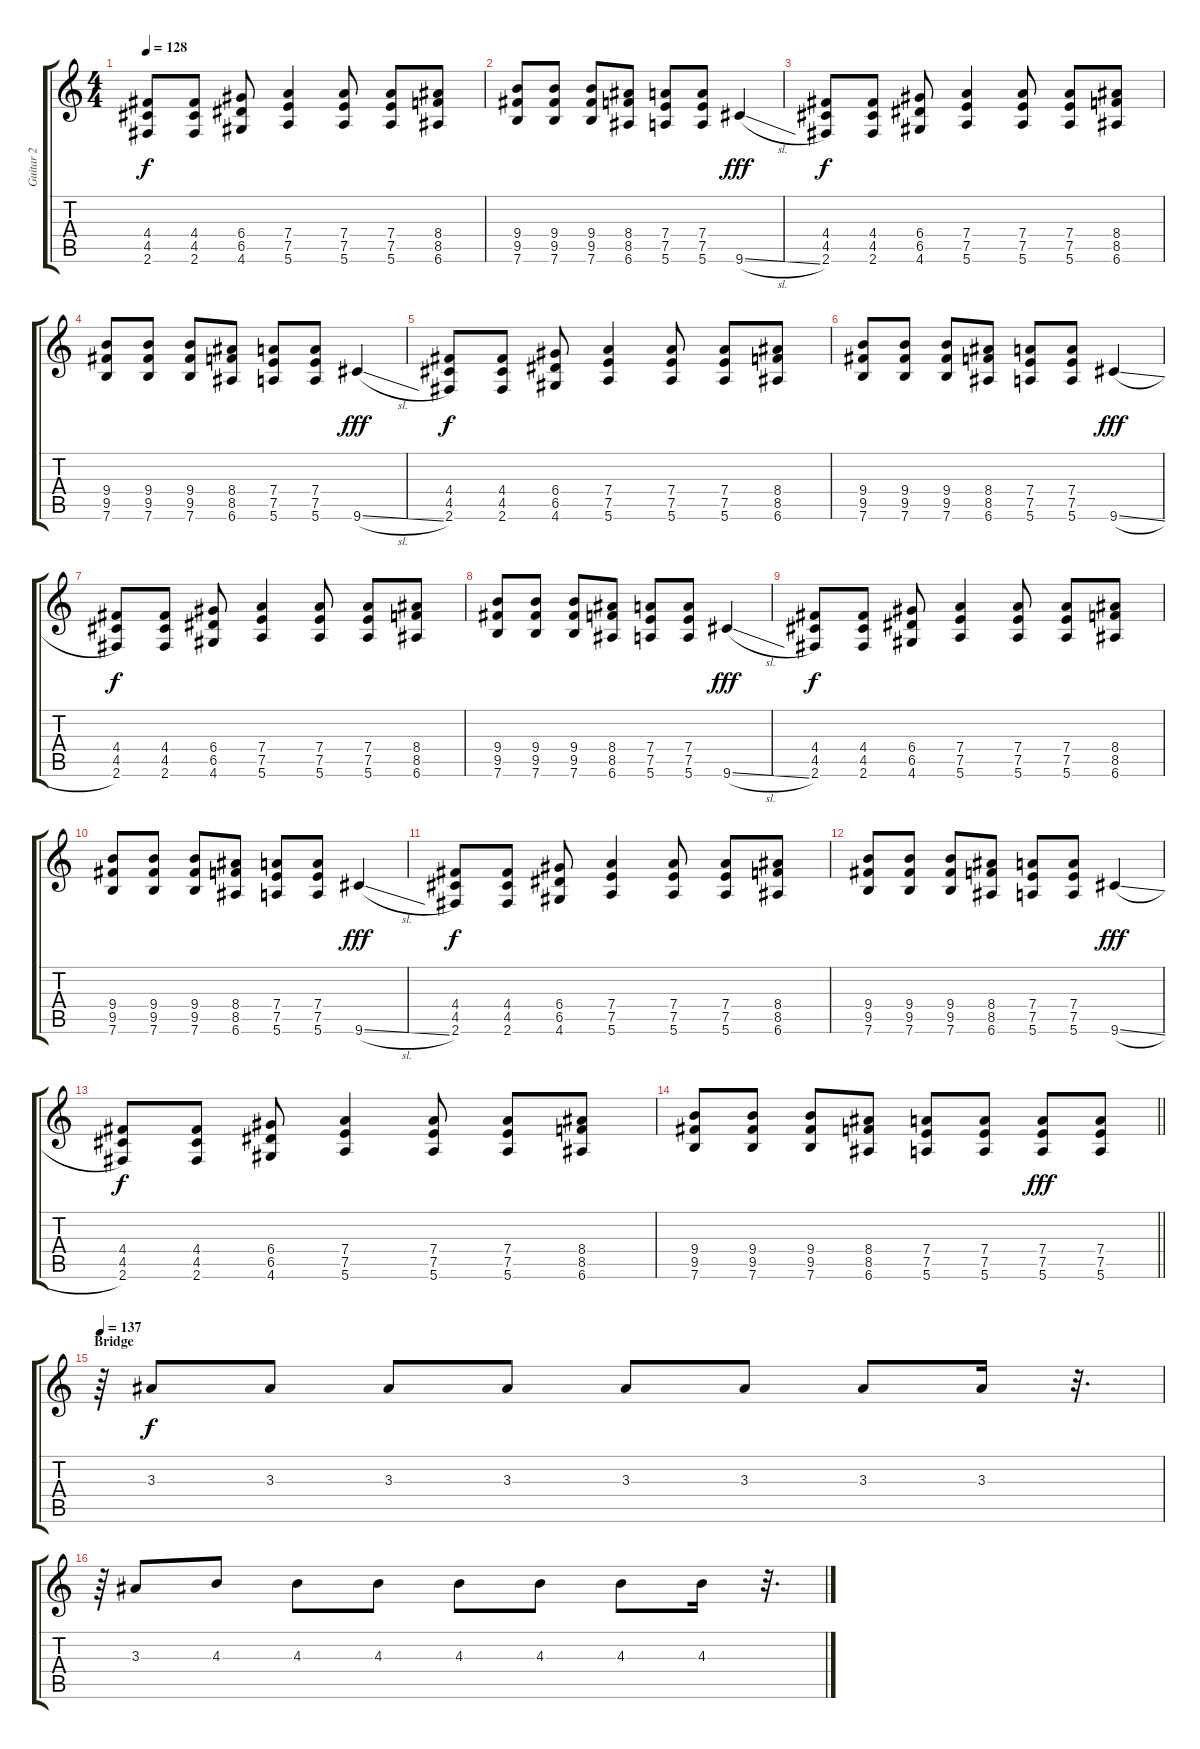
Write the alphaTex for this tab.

\track ("Guitar 2" "Guitar 2") {instrument distortionguitar}
\staff {score tabs}
\tuning (E4 B3 G3 D3 A2 E2) {hide}
\ts (4 4)
\tempo 128
\clef g2
\ks c
(4.4 4.5 2.6).8{dy f} (4.4 4.5 2.6).8 (6.4 6.5 4.6).8 (7.4 7.5 5.6).4 (7.4 7.5 5.6).8 (7.4 7.5 5.6).8 (8.4 8.5 6.6).8 |
(9.4 9.5 7.6).8 (9.4 9.5 7.6).8 (9.4 9.5 7.6).8 (8.4 8.5 6.6).8 (7.4 7.5 5.6).8 (7.4 7.5 5.6).8 9.6{sl}.4{dy fff} |
(4.4 4.5 2.6).8{dy f} (4.4 4.5 2.6).8 (6.4 6.5 4.6).8 (7.4 7.5 5.6).4 (7.4 7.5 5.6).8 (7.4 7.5 5.6).8 (8.4 8.5 6.6).8 |
(9.4 9.5 7.6).8 (9.4 9.5 7.6).8 (9.4 9.5 7.6).8 (8.4 8.5 6.6).8 (7.4 7.5 5.6).8 (7.4 7.5 5.6).8 9.6{sl}.4{dy fff} |
(4.4 4.5 2.6).8{dy f} (4.4 4.5 2.6).8 (6.4 6.5 4.6).8 (7.4 7.5 5.6).4 (7.4 7.5 5.6).8 (7.4 7.5 5.6).8 (8.4 8.5 6.6).8 |
(9.4 9.5 7.6).8 (9.4 9.5 7.6).8 (9.4 9.5 7.6).8 (8.4 8.5 6.6).8 (7.4 7.5 5.6).8 (7.4 7.5 5.6).8 9.6{sl}.4{dy fff} |
(4.4 4.5 2.6).8{dy f} (4.4 4.5 2.6).8 (6.4 6.5 4.6).8 (7.4 7.5 5.6).4 (7.4 7.5 5.6).8 (7.4 7.5 5.6).8 (8.4 8.5 6.6).8 |
(9.4 9.5 7.6).8 (9.4 9.5 7.6).8 (9.4 9.5 7.6).8 (8.4 8.5 6.6).8 (7.4 7.5 5.6).8 (7.4 7.5 5.6).8 9.6{sl}.4{dy fff} |
(4.4 4.5 2.6).8{dy f} (4.4 4.5 2.6).8 (6.4 6.5 4.6).8 (7.4 7.5 5.6).4 (7.4 7.5 5.6).8 (7.4 7.5 5.6).8 (8.4 8.5 6.6).8 |
(9.4 9.5 7.6).8 (9.4 9.5 7.6).8 (9.4 9.5 7.6).8 (8.4 8.5 6.6).8 (7.4 7.5 5.6).8 (7.4 7.5 5.6).8 9.6{sl}.4{dy fff} |
(4.4 4.5 2.6).8{dy f} (4.4 4.5 2.6).8 (6.4 6.5 4.6).8 (7.4 7.5 5.6).4 (7.4 7.5 5.6).8 (7.4 7.5 5.6).8 (8.4 8.5 6.6).8 |
(9.4 9.5 7.6).8 (9.4 9.5 7.6).8 (9.4 9.5 7.6).8 (8.4 8.5 6.6).8 (7.4 7.5 5.6).8 (7.4 7.5 5.6).8 9.6{sl}.4{dy fff} |
(4.4 4.5 2.6).8{dy f} (4.4 4.5 2.6).8 (6.4 6.5 4.6).8 (7.4 7.5 5.6).4 (7.4 7.5 5.6).8 (7.4 7.5 5.6).8 (8.4 8.5 6.6).8 |
\barLineRight lightlight
(9.4 9.5 7.6).8 (9.4 9.5 7.6).8 (9.4 9.5 7.6).8 (8.4 8.5 6.6).8 (7.4 7.5 5.6).8 (7.4 7.5 5.6).8 (7.4 7.5 5.6).8{dy fff} (7.4 7.5 5.6).8 |
\section ("" "Bridge")
\tempo 137
r.64 3.3.8{dy f balance 8 instrument distortionguitar} 3.3.8 3.3.8 3.3.8 3.3.8 3.3.8 3.3.8 3.3.16 r.32{d} |
r.64 3.3.8{instrument distortionguitar} 4.3.8 4.3.8 4.3.8 4.3.8 4.3.8 4.3.8 4.3.16 r.32{d}
